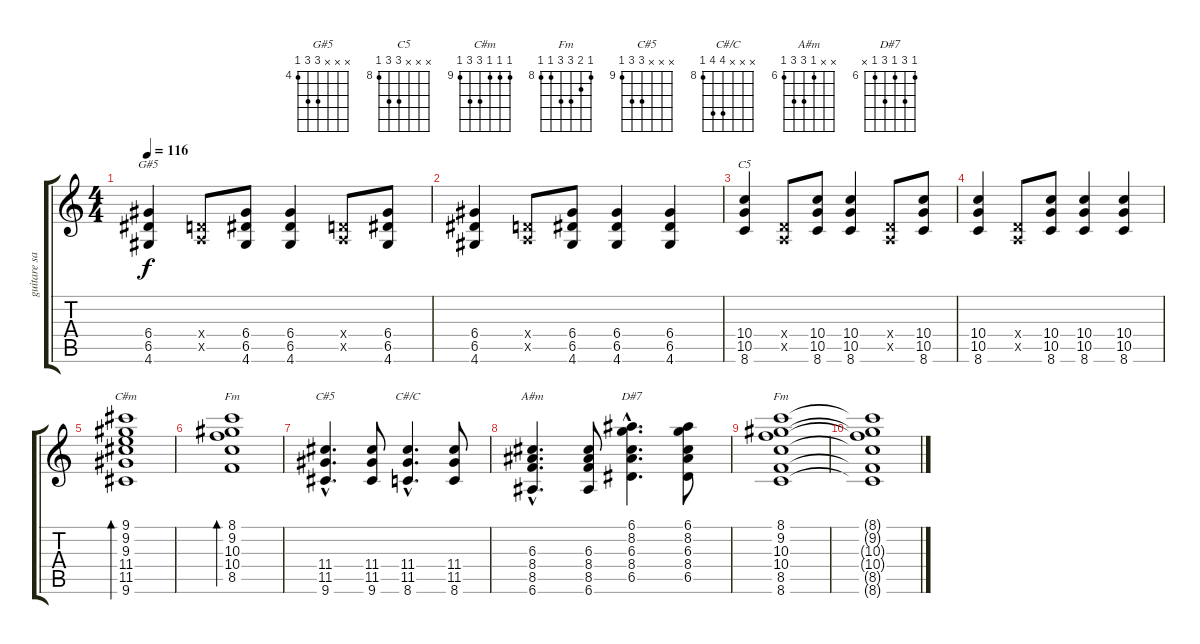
\track ("guitare saturée" "guitare sa") {instrument distortionguitar}
\staff {score tabs}
\tuning (E4 B3 G3 D3 A2 E2) {hide}
\chord ("G#5" x x x 6 6 4) {firstfret 4}
\chord ("C5" x x x 10 10 8) {firstfret 8}
\chord ("C#m" 9 9 9 11 11 9) {firstfret 9}
\chord ("Fm" 8 9 10 10 8 x) {firstfret 8}
\chord ("C#5" x x x 11 11 9) {firstfret 9}
\chord ("C#/C" x x x 11 11 8) {firstfret 8}
\chord ("A#m" x x 6 8 8 6) {firstfret 6}
\chord ("D#7" 6 8 6 8 6 x) {firstfret 6}
\chord ("Fm" 8 9 10 10 8 8) {firstfret 8}
\ts (4 4)
\tempo 116
\clef g2
\ks c
(6.4 6.5 4.6).4{ch "G#5" dy f} (0.4{x} 0.5{x}).8 (6.4 6.5 4.6).8 (6.4 6.5 4.6).4 (0.4{x} 0.5{x}).8 (6.4 6.5 4.6).8 |
(6.4 6.5 4.6).4 (0.4{x} 0.5{x}).8 (6.4 6.5 4.6).8 (6.4 6.5 4.6).4 (6.4 6.5 4.6).4 |
(10.4 10.5 8.6).4{ch "C5"} (0.4{x} 0.5{x}).8 (10.4 10.5 8.6).8 (10.4 10.5 8.6).4 (0.4{x} 0.5{x}).8 (10.4 10.5 8.6).8 |
(10.4 10.5 8.6).4 (0.4{x} 0.5{x}).8 (10.4 10.5 8.6).8 (10.4 10.5 8.6).4 (10.4 10.5 8.6).4 |
(9.1 9.2 9.3 11.4 11.5 9.6).1{bd 60 ch "C#m"} |
(8.1 9.2 10.3 10.4 8.5).1{bd 60 ch "Fm"} |
(11.4{hac} 11.5{hac} 9.6{hac}).4{d ch "C#5"} (11.4 11.5 9.6).8 (11.4{hac} 11.5{hac} 8.6{hac}).4{d ch "C#/C"} (11.4 11.5 8.6).8 |
(6.3{hac} 8.4{hac} 8.5{hac} 6.6{hac}).4{d ch "A#m"} (6.3 8.4 8.5 6.6).8 (6.1{hac} 8.2{hac} 6.3{hac} 8.4{hac} 6.5{hac}).4{d ch "D#7"} (6.1 8.2 6.3 8.4 6.5).8 |
(8.1 9.2 10.3 10.4 8.5 8.6).1{ch "Fm"} |
(8.1{t} 9.2{t} 10.3{t} 10.4{t} 8.5{t} 8.6{t}).1
